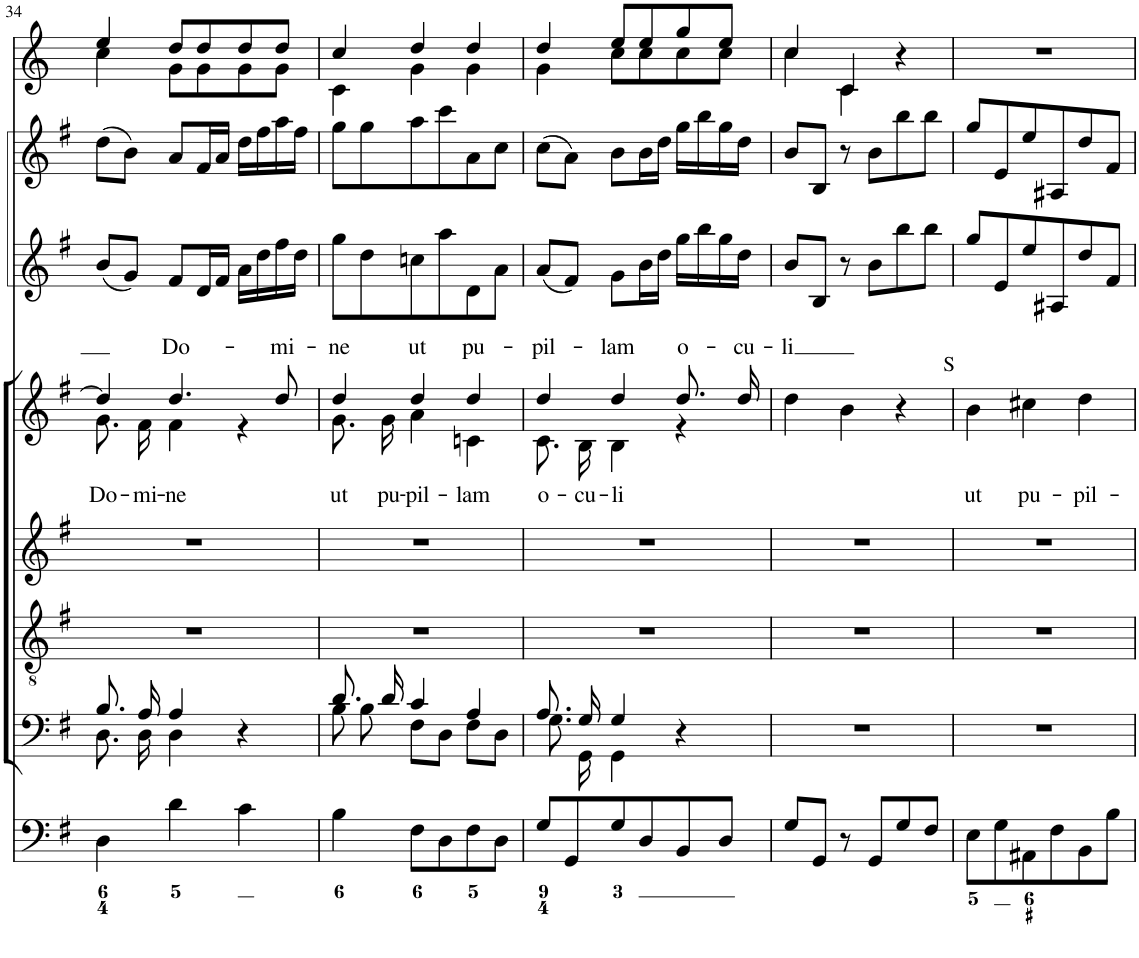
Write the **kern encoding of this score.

**kern	**kern	**kern	**kern	**kern	**text	**kern	**kern	**kern
*part8	*part7	*part6	*part5	*part4	*part4	*part3	*part2	*part1
*staff8	*staff7	*staff6	*staff5	*staff4	*staff4	*staff3	*staff2	*staff1
*I"Organ	*I"Voice	*I"Tenor	*I"Alto	*I"Voice	*	*I"Violin	*I"Violini	*I"Corni in G
*	*	*	*	*	*	*I'Vln	*I'Vln	*
!!LO:PB:g=z
*clefF4	*clefF4	*clefGv2	*clefG2	*clefG2	*	*clefG2	*clefG2	*clefG2
*	*	*	*	*	*	*	*	*Trd3c5
*k[f#]	*k[f#]	*k[f#]	*k[f#]	*k[f#]	*	*k[f#]	*k[f#]	*k[]
*M3/4	*M3/4	*M3/4	*M3/4	*M3/4	*	*M3/4	*M3/4	*M3/4
=34	=34	=34	=34	=34	=34	=34	=34	=34
*	*^	*	*	*^	*	*	*	*
!	!	!	!	!	!	!	!LO:LY:b	!	!	!
*	*	*	*	*	*	*	*	*	*	*^
4D\	8.B/	8.D\	2.r	2.r	4dd/]	8.g\L	Do-	(8b/L	(8dd\L	4ee/	4cc\
.	.	.	.	.	.	.	.	8g/J)	8b\J)	.	.
!	!	!	!	!	!	!	!LO:LY:b	!	!	!	!
.	16A/	16D\	.	.	.	16f#\Jk	-mi-	.	.	.	.
!	!	!	!	!	!	!	!LO:LY:a	!	!	!	!
!	!	!	!	!	!	!	!LO:LY:b	!	!	!	!
4d\	4A/	4D\	.	.	4.dd/	4f#\	-ne	8f#/L	8a/L	8dd/L	8g\L
.	.	.	.	.	.	.	.	16d/L	16f#/L	8dd/	8g\
.	.	.	.	.	.	.	.	16f#/JJ	16a/JJ	.	.
4c\	4r	4ryy	.	.	.	4r	.	16a\LL	16dd\LL	8dd/	8g\
.	.	.	.	.	.	.	.	16dd\	16ff#\	.	.
!	!	!	!	!	!	!	!LO:LY:a	!	!	!	!
.	.	.	.	.	8dd/	.	-mi-	16ff#\	16aa\	8dd/J	8g\J
.	.	.	.	.	.	.	.	16dd\JJ	16ff#\JJ	.	.
=35	=35	=35	=35	=35	=35	=35	=35	=35	=35	=35	=35
!	!	!	!	!	!	!	!LO:LY:a	!	!	!	!
!	!	!	!	!	!	!	!LO:LY:b	!	!	!	!
4B\	8.d/	8B\	2.r	2.r	4dd/	8.g\L	ut	8gg\L	8gg\L	4cc/	4c\
.	.	8B\	.	.	.	.	.	8dd\	8gg\	.	.
!	!	!	!	!	!	!	!LO:LY:b	!	!	!	!
.	16d/	.	.	.	.	16g\Jk	pu-	.	.	.	.
!	!	!	!	!	!	!	!LO:LY:a	!	!	!	!
!	!	!	!	!	!	!	!LO:LY:b	!	!	!	!
8F#\L	4c/	8F#\L	.	.	4dd/	4a\	-pil-	8ccn\	8aa\	4dd/	4g\
8D\	.	8D\J	.	.	.	.	.	8aa\	8ccc\	.	.
!	!	!	!	!	!	!	!LO:LY:a	!	!	!	!
!	!	!	!	!	!	!	!LO:LY:b	!	!	!	!
8F#\	4A/	8F#\L	.	.	4dd/	4cn\	-lam	8d\	8a\	4dd/	4g\
8D\J	.	8D\J	.	.	.	.	.	8a\J	8cc\J	.	.
=36	=36	=36	=36	=36	=36	=36	=36	=36	=36	=36	=36
!	!	!	!	!	!	!	!LO:LY:a	!	!	!	!
!	!	!	!	!	!	!	!LO:LY:b	!	!	!	!
8G/L	8.A/	8.G\	2.r	2.r	4dd/	8.c\L	o-	(8a/L	(8cc\L	4dd/	4g\
8GG/	.	.	.	.	.	.	.	8f#/J)	8a\J)	.	.
!	!	!	!	!	!	!	!LO:LY:b	!	!	!	!
.	16G/	16GG\	.	.	.	16B\Jk	-cu-	.	.	.	.
!	!	!	!	!	!	!	!LO:LY:a	!	!	!	!
!	!	!	!	!	!	!	!LO:LY:b	!	!	!	!
8G/	4G/	4GG\	.	.	4dd/	4B\	-li	8g\L	8b\L	8ee/L	8cc\L
8D/	.	.	.	.	.	.	.	16b\L	16b\L	8ee/	8cc\
.	.	.	.	.	.	.	.	16dd\JJ	16dd\JJ	.	.
!	!	!	!	!	!	!	!LO:LY:a	!	!	!	!
8BB/	4r	4ryy	.	.	8.dd/L	4r	o-	16gg\LL	16gg\LL	8gg/	8cc\
.	.	.	.	.	.	.	.	16bb\	16bb\	.	.
8D/J	.	.	.	.	.	.	.	16gg\	16gg\	8ee/J	8cc\J
!	!	!	!	!	!	!	!LO:LY:a	!	!	!	!
.	.	.	.	.	16dd/Jk	.	-cu-	16dd\JJ	16dd\JJ	.	.
*	*v	*v	*	*	*v	*v	*	*	*	*	*
=37	=37	=37	=37	=37	=37	=37	=37	=37	=37
!	!	!	!	!	!LO:LY:a	!	!	!	!
8G/L	2.r	2.r	2.r	4dd\	-li	8b/L	8b/L	4cc/	4cc\
8GG/J	.	.	.	.	.	8B/J	8B/J	.	.
8r	.	.	.	4b\	.	8r	8r	4c/	4c\
8GG/L	.	.	.	.	.	8b\L	8b\L	.	.
8G/	.	.	.	4r	.	8bb\	8bb\	4r	4ryy
8F#/J	.	.	.	.	.	8bb\J	8bb\J	.	.
*	*	*	*	*	*	*	*	*v	*v
=38	=38	=38	=38	=38	=38	=38	=38	=38
!	!	!	!	!LO:TX:a:t=S	!	!	!	!
!	!	!	!	!	!LO:LY:b	!	!	!
8E\L	2.r	2.r	2.r	4b\	ut	8gg/L	8gg/L	2.r
8G\	.	.	.	.	.	8e/	8e/	.
!	!	!	!	!	!LO:LY:b	!	!	!
8AA#X\	.	.	.	4cc#X\	pu-	8ee/	8ee/	.
8F#\	.	.	.	.	.	8A#X/	8A#X/	.
!	!	!	!	!	!LO:LY:b	!	!	!
8BB\	.	.	.	4dd\	-pil-	8dd/	8dd/	.
8B\J	.	.	.	.	.	8f#/J	8f#/J	.
=	=	=	=	=	=	=	=	=
*-	*-	*-	*-	*-	*-	*-	*-	*-
